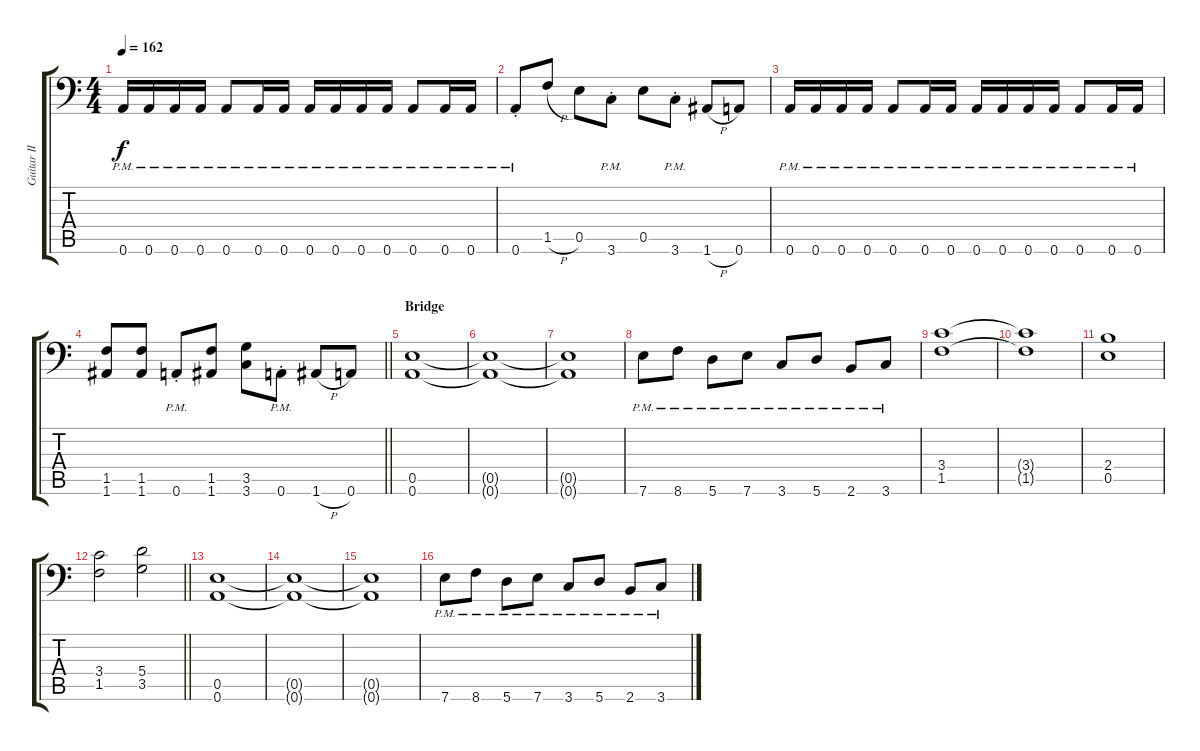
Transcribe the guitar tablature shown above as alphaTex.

\track ("Guitar II" "Guitar II") {instrument distortionguitar}
\staff {score tabs}
\tuning (B3 Gb3 D3 A2 E2 A1) {hide}
\ts (4 4)
\tempo 162
\clef f4
\ks c
0.6{pm}.16{dy f} 0.6{pm}.16 0.6{pm}.16 0.6{pm}.16 0.6{pm}.8 0.6{pm}.16 0.6{pm}.16 0.6{pm}.16 0.6{pm}.16 0.6{pm}.16 0.6{pm}.16 0.6{pm}.8 0.6{pm}.16 0.6{pm}.16 |
0.6{pm st}.8 1.5{h}.8 0.5.8 3.6{pm st}.8 0.5.8 3.6{pm st}.8 1.6{h}.8 0.6.8 |
0.6{pm}.16 0.6{pm}.16 0.6{pm}.16 0.6{pm}.16 0.6{pm}.8 0.6{pm}.16 0.6{pm}.16 0.6{pm}.16 0.6{pm}.16 0.6{pm}.16 0.6{pm}.16 0.6{pm}.8 0.6{pm}.16 0.6{pm}.16 |
\barLineRight lightlight
(1.5 1.6).8 (1.5 1.6).8 0.6{pm st}.8 (1.5 1.6).8 (3.5 3.6).8 0.6{pm st}.8 1.6{h}.8 0.6.8 |
\section ("" "Bridge")
(0.5 0.6).1{volume 14} |
(0.5{t} 0.6{t}).1 |
(0.5{t} 0.6{t}).1 |
7.6{pm}.8 8.6{pm}.8 5.6{pm}.8 7.6{pm}.8 3.6{pm}.8 5.6{pm}.8 2.6{pm}.8 3.6{pm}.8 |
(3.4 1.5).1 |
(3.4{t} 1.5{t}).1 |
(2.4 0.5).1 |
\barLineRight lightlight
(3.4 1.5).2 (5.4 3.5).2 |
\section ("" "")
(0.5 0.6).1 |
(0.5{t} 0.6{t}).1 |
(0.5{t} 0.6{t}).1 |
7.6{pm}.8 8.6{pm}.8 5.6{pm}.8 7.6{pm}.8 3.6{pm}.8 5.6{pm}.8 2.6{pm}.8 3.6{pm}.8
